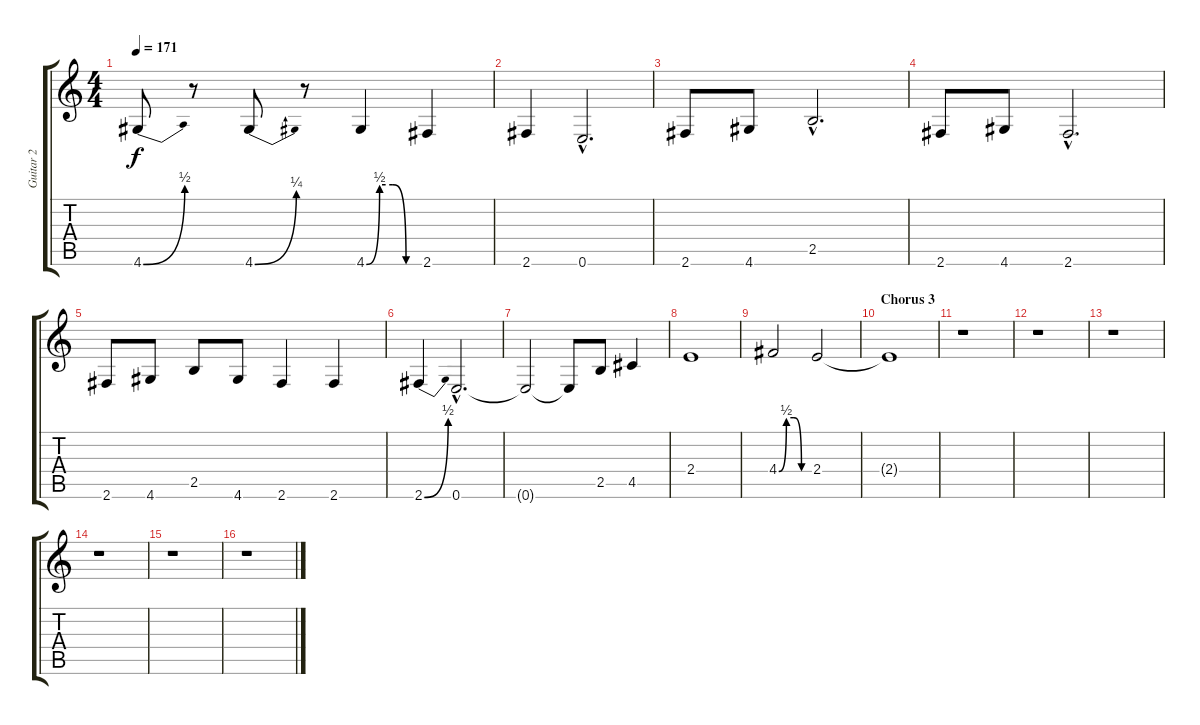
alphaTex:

\track ("Guitar 2" "Guitar 2") {instrument overdrivenguitar}
\staff {score tabs}
\tuning (E4 B3 G3 D3 A2 E2) {hide}
\ts (4 4)
\tempo 171
\clef g2
\ks c
4.6{be (bend 0 0 60 2)}.8{dy f} r.8 4.6{be (bend 0 0 60 1)}.8 r.8 4.6{be (custom 0 0 15 2 30 2 45 0 60 0)}.4 2.6.4 |
2.6.4 0.6{hac}.2{d} |
2.6.8 4.6.8 2.5{hac}.2{d} |
2.6.8 4.6.8 2.6{hac}.2{d} |
2.6.8 4.6.8 2.5.8 4.6.8 2.6.4 2.6.4 |
2.6{be (bend 0 0 60 2)}.4 0.6{hac}.2{d} |
0.6{t}.2 0.6{t}.8 2.5.8 4.5.4 |
2.4.1 |
4.4{be (custom 0 0 15 2 30 2 45 0 60 0)}.2 2.4.2 |
\section ("" "Chorus 3")
2.4{t}.1 |
r.1 |
r.1 |
r.1 |
r.1 |
r.1 |
r.1
